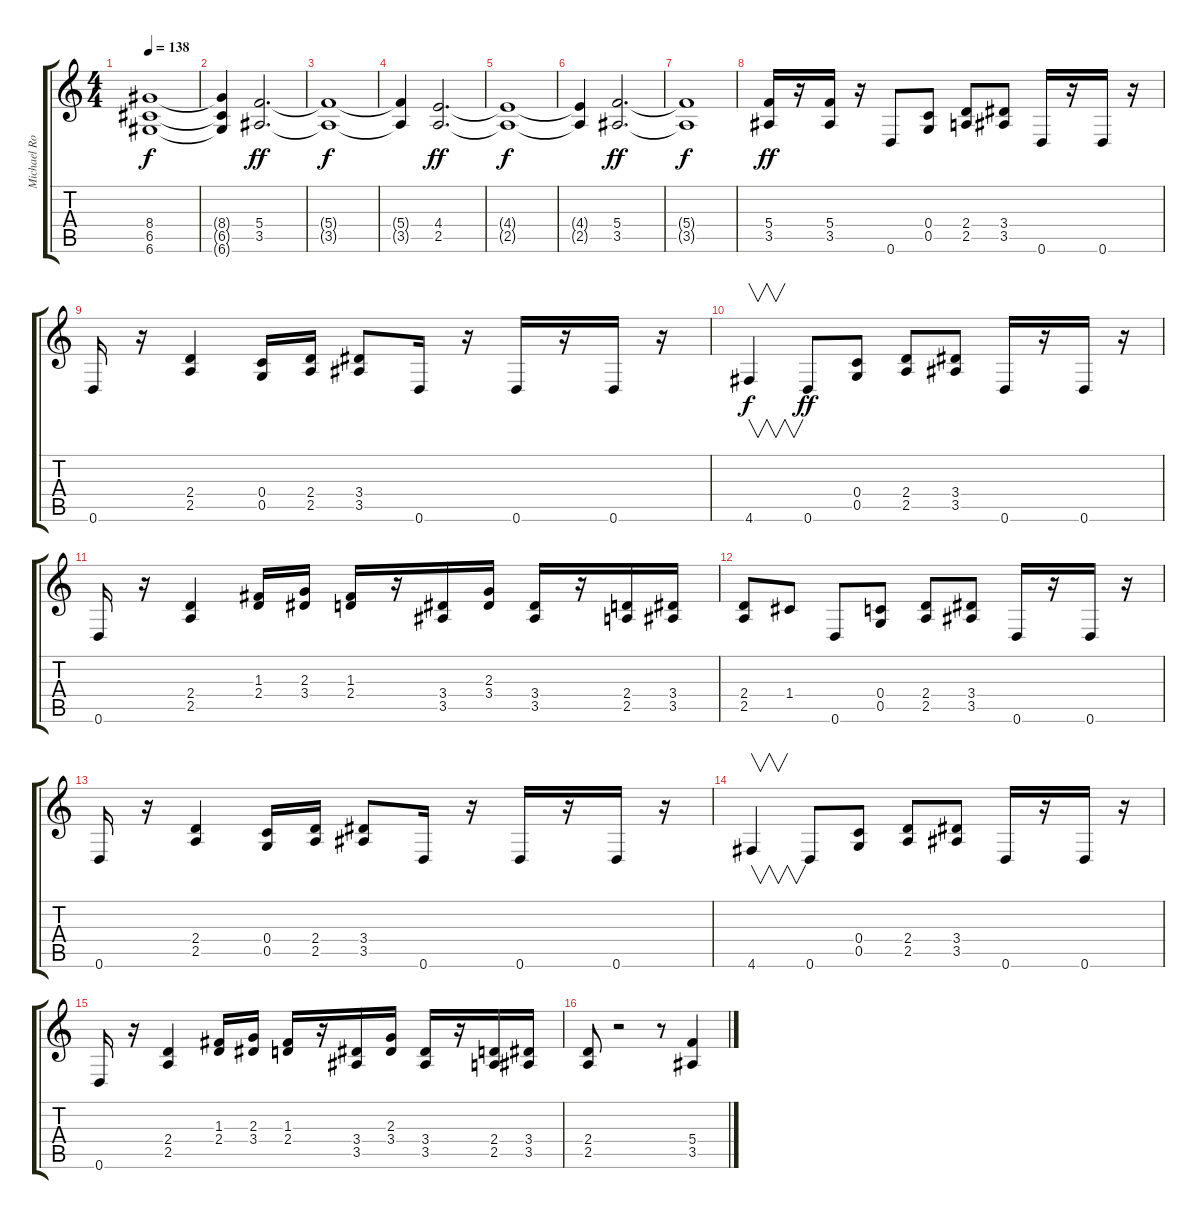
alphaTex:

\track ("Michael Romeo" "Michael Ro") {instrument distortionguitar}
\staff {score tabs}
\tuning (D4 A3 F3 C3 G2 D2) {hide}
\ts (4 4)
\tempo 138
\clef g2
\ks c
(8.4{t} 6.5{t} 6.6{t}).1{dy f} |
(8.4{t} 6.5{t} 6.6{t}).4 (5.4 3.5).2{d dy ff} |
(5.4{t} 3.5{t}).1{dy f} |
(5.4{t} 3.5{t}).4 (4.4 2.5).2{d dy ff} |
(4.4{t} 2.5{t}).1{dy f} |
(4.4{t} 2.5{t}).4 (5.4 3.5).2{d dy ff} |
(5.4{t} 3.5{t}).1{dy f} |
(5.4 3.5).16{dy ff} r.16 (5.4 3.5).16 r.16 0.6.8 (0.4 0.5).8 (2.4 2.5).8 (3.4 3.5).8 0.6.16 r.16 0.6.16 r.16 |
0.6.16 r.16 (2.4 2.5).4 (0.4 0.5).16 (2.4 2.5).16 (3.4 3.5).8 0.6.16 r.16 0.6.16 r.16 0.6.16 r.16 |
4.6.4{v dy f} 0.6.8{dy ff} (0.4 0.5).8 (2.4 2.5).8 (3.4 3.5).8 0.6.16 r.16 0.6.16 r.16 |
0.6.16 r.16 (2.4 2.5).4 (1.3 2.4).16 (2.3 3.4).16 (1.3 2.4).16 r.16 (3.4 3.5).16 (2.3 3.4).16 (3.4 3.5).16 r.16 (2.4 2.5).16 (3.4 3.5).16 |
(2.4 2.5).8 1.4.8 0.6.8 (0.4 0.5).8 (2.4 2.5).8 (3.4 3.5).8 0.6.16 r.16 0.6.16 r.16 |
0.6.16 r.16 (2.4 2.5).4 (0.4 0.5).16 (2.4 2.5).16 (3.4 3.5).8 0.6.16 r.16 0.6.16 r.16 0.6.16 r.16 |
4.6.4{v} 0.6.8 (0.4 0.5).8 (2.4 2.5).8 (3.4 3.5).8 0.6.16 r.16 0.6.16 r.16 |
0.6.16 r.16 (2.4 2.5).4 (1.3 2.4).16 (2.3 3.4).16 (1.3 2.4).16 r.16 (3.4 3.5).16 (2.3 3.4).16 (3.4 3.5).16 r.16 (2.4 2.5).16 (3.4 3.5).16 |
(2.4 2.5).8 r.2 r.8 (5.4 3.5).4
